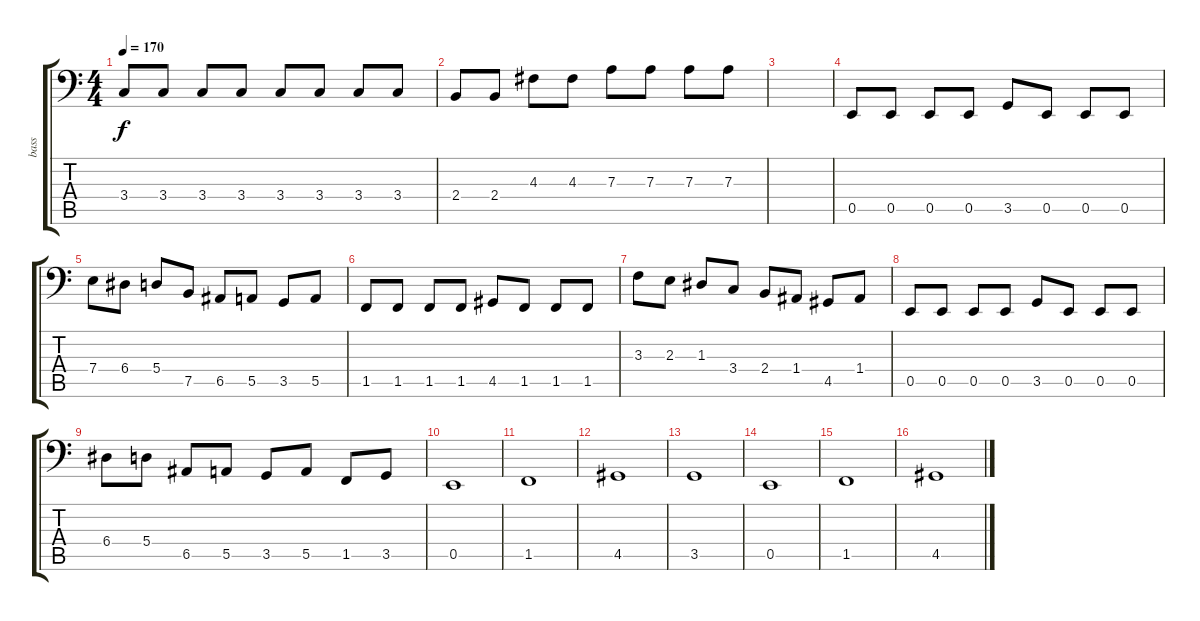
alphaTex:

\track ("bass" "bass") {instrument electricbasspick}
\staff {score tabs}
\tuning (C3 G2 D2 A1 E1 B0) {hide}
\ts (4 4)
\tempo 170
\clef f4
\ks c
3.4.8{dy f} 3.4.8 3.4.8 3.4.8 3.4.8 3.4.8 3.4.8 3.4.8 |
2.4.8 2.4.8 4.3.8 4.3.8 7.3.8 7.3.8 7.3.8 7.3.8 |
|
0.5.8 0.5.8 0.5.8 0.5.8 3.5.8 0.5.8 0.5.8 0.5.8 |
7.4.8 6.4.8 5.4.8 7.5.8 6.5.8 5.5.8 3.5.8 5.5.8 |
1.5.8 1.5.8 1.5.8 1.5.8 4.5.8 1.5.8 1.5.8 1.5.8 |
3.3.8 2.3.8 1.3.8 3.4.8 2.4.8 1.4.8 4.5.8 1.4.8 |
0.5.8 0.5.8 0.5.8 0.5.8 3.5.8 0.5.8 0.5.8 0.5.8 |
6.4.8 5.4.8 6.5.8 5.5.8 3.5.8 5.5.8 1.5.8 3.5.8 |
0.5.1 |
1.5.1 |
4.5.1 |
3.5.1 |
0.5.1 |
1.5.1 |
4.5.1
